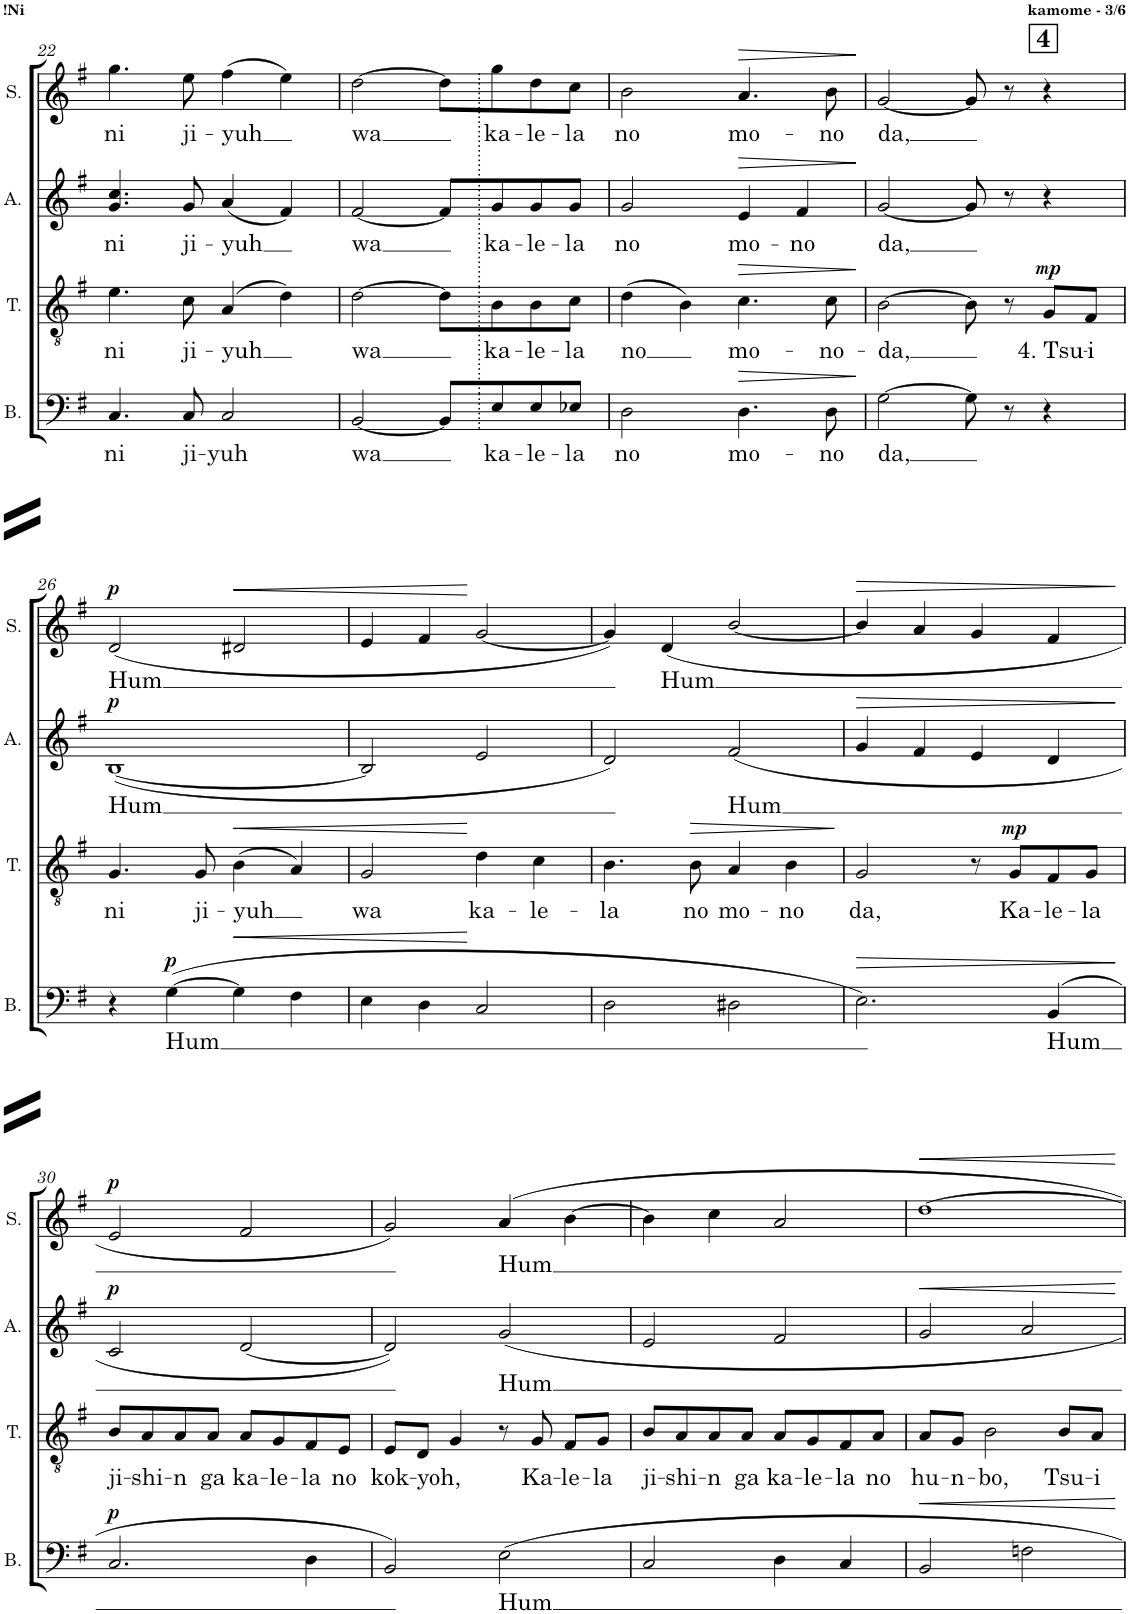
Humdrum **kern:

**kern	**text	**dynam	**kern	**text	**dynam	**kern	**text	**dynam	**kern	**text	**dynam
*part4	*part4	*part4	*part3	*part3	*part3	*part2	*part2	*part2	*part1	*part1	*part1
*staff4	*staff4	*staff4	*staff3	*staff3	*staff3	*staff2	*staff2	*staff2	*staff1	*staff1	*staff1
*I"Bass	*	*	*I"Tenor	*	*	*I"Alto	*	*	*I"Soprano	*	*
*I'B.	*	*	*I'T.	*	*	*I'A.	*	*	*I'S.	*	*
!!LO:PB:g=z
*clefF4	*	*	*clefGv2	*	*	*clefG2	*	*	*clefG2	*	*
*k[f#]	*	*	*k[f#]	*	*	*k[f#]	*	*	*k[f#]	*	*
*M4/4	*	*	*M4/4	*	*	*M4/4	*	*	*M4/4	*	*
*met(c)	*	*	*met(c)	*	*	*met(c)	*	*	*met(c)	*	*
=22	=22	=22	=22	=22	=22	=22	=22	=22	=22	=22	=22
!	!LO:LY:b	!	!	!LO:LY:b	!	!	!LO:LY:b	!	!	!LO:LY:b	!
4.C/	ni	.	4.e\	ni	.	4.g/ 4.cc/	ni	.	4.gg\	ni	.
!	!LO:LY:b	!	!	!LO:LY:b	!	!	!LO:LY:b	!	!	!LO:LY:b	!
8C/	ji-	.	8c\	ji-	.	8g/	ji-	.	8ee\	ji-	.
!	!LO:LY:b	!	!	!LO:LY:b	!	!	!LO:LY:b	!	!	!LO:LY:b	!
2C/	-yuh	.	(4A/	-yuh	.	(4a/	-yuh	.	(4ff#\	-yuh	.
.	.	.	4d\)	.	.	4f#/)	.	.	4ee\)	.	.
=23	=23	=23	=23	=23	=23	=23	=23	=23	=23	=23	=23
!	!LO:LY:b	!	!	!LO:LY:b	!	!	!LO:LY:b	!	!	!LO:LY:b	!
[2BB/	wa	.	[2d\	wa	.	[2f#/	wa	.	[2dd\	wa	.
8BB/L]	.	.	8d\L]	.	.	8f#/L]	.	.	8dd\L]	.	.
!	!LO:LY:b	!	!	!LO:LY:b	!	!	!LO:LY:b	!	!	!LO:LY:b	!
8E/	ka-	.	8B\	ka-	.	8g/	ka-	.	8gg\	ka-	.
!	!LO:LY:b	!	!	!LO:LY:b	!	!	!LO:LY:b	!	!	!LO:LY:b	!
8E/	-le-	.	8B\	-le-	.	8g/	-le-	.	8dd\	-le-	.
!	!LO:LY:b	!	!	!LO:LY:b	!	!	!LO:LY:b	!	!	!LO:LY:b	!
8E-X/J	-la	.	8c\J	-la	.	8g/J	-la	.	8cc\J	-la	.
=24	=24	=24	=24	=24	=24	=24	=24	=24	=24	=24	=24
!	!LO:LY:b	!	!	!LO:LY:b	!	!	!LO:LY:b	!	!	!LO:LY:b	!
2D\	no	.	(4d\	no	.	2g/	no	.	2b\	no	.
.	.	.	4B\)	.	.	.	.	.	.	.	.
!	!LO:LY:b	!LO:HP:b	!	!LO:LY:b	!LO:HP:b	!	!LO:LY:b	!LO:HP:b	!	!LO:LY:b	!LO:HP:b
4.D\	mo-	>	4.c\	mo-	>	4e/	mo-	>	4.a/	mo-	>
!	!	!	!	!	!	!	!LO:LY:b	!	!	!	!
.	.	.	.	.	.	4f#/	-no	.	.	.	.
!	!LO:LY:b	!	!	!LO:LY:b	!	!	!	!	!	!LO:LY:b	!
8D\	-no	.	8c\	-no-	.	.	.	.	8b\	-no	.
.	.	]	.	.	]	.	.	]	.	.	]
!!LO:REH:place=s1:a:B:cj:fs=14:t=4:qo=3
=25	=25	=25	=25	=25	=25	=25	=25	=25	=25	=25	=25
!	!LO:LY:b	!	!	!LO:LY:b	!	!	!LO:LY:b	!	!	!LO:LY:b	!
[2G\	da,	.	[2B\	-da,	.	[2g/	da,	.	[2g/	da,	.
8G\]	.	.	8B\]	.	.	8g/]	.	.	8g/]	.	.
8r	.	.	8r	.	.	8r	.	.	8r	.	.
!	!	!	!	!LO:LY:b	!LO:DY:a	!	!	!	!	!	!
4r	.	.	8G/L	4. Tsu-	mp	4r	.	.	4r	.	.
!	!	!	!	!LO:LY:b	!	!	!	!	!	!	!
.	.	.	8F#/J	-i	.	.	.	.	.	.	.
!!LO:LB:g=z
=26	=26	=26	=26	=26	=26	=26	=26	=26	=26	=26	=26
!	!	!	!	!LO:LY:b	!	!	!LO:LY:b	!LO:DY:a	!	!LO:LY:b	!LO:DY:a
4r	.	.	4.G/	ni	.	([1B	Hum	p	(2d/	Hum	p
!	!LO:LY:b	!LO:DY:a	!	!	!	!	!	!	!	!	!
([4G\	Hum	p	.	.	.	.	.	.	.	.	.
!	!	!	!	!LO:LY:b	!	!	!	!	!	!	!
.	.	.	8G/	ji-	.	.	.	.	.	.	.
!	!	!LO:HP:b	!	!LO:LY:b	!LO:HP:b	!	!	!	!	!	!LO:HP:b
4G\]	.	<	(4B\	-yuh	<	.	.	.	2d#X/	.	<
4F#\	.	.	4A/)	.	.	.	.	.	.	.	.
=27	=27	=27	=27	=27	=27	=27	=27	=27	=27	=27	=27
!	!	!	!	!LO:LY:b	!	!	!	!	!	!	!
4E\	.	.	2G/	wa	.	2B/]	.	.	4e/	.	.
4D\	.	.	.	.	.	.	.	.	4f#/	.	.
!	!	!	!	!LO:LY:b	!	!	!	!	!	!	!
2C/	.	[	4d\	ka-	[	2e/	.	.	[2g/	.	[
!	!	!	!	!LO:LY:b	!	!	!	!	!	!	!
.	.	.	4c\	-le-	.	.	.	.	.	.	.
=28	=28	=28	=28	=28	=28	=28	=28	=28	=28	=28	=28
!	!	!	!	!LO:LY:b	!	!	!	!	!	!	!
2D\	.	.	4.B\	-la	.	2d/)	.	.	4g/])	.	.
!	!	!	!	!	!	!	!	!	!	!LO:LY:b	!
.	.	.	.	.	.	.	.	.	(4d/	Hum	.
!	!	!	!	!LO:LY:b	!LO:HP:b	!	!	!	!	!	!
.	.	.	8B\	no	>	.	.	.	.	.	.
!	!	!	!	!LO:LY:b	!	!	!LO:LY:b	!	!	!	!
2D#X\	.	.	4A/	mo-	.	(2f#/	Hum	.	[2b/	.	.
!	!	!	!	!LO:LY:b	!	!	!	!	!	!	!
.	.	.	4B\	-no	.	.	.	.	.	.	.
.	.	.	.	.	]	.	.	.	.	.	.
=29	=29	=29	=29	=29	=29	=29	=29	=29	=29	=29	=29
!	!	!LO:HP:b	!	!LO:LY:b	!	!	!	!LO:HP:b	!	!	!LO:HP:b
2.E\)	.	>	2G/	da,	.	4g/	.	>	4b/]	.	>
.	.	.	.	.	.	4f#/	.	.	4a/	.	.
.	.	.	8r	.	.	4e/	.	.	4g/	.	.
!	!	!	!	!LO:LY:b	!LO:DY:a	!	!	!	!	!	!
.	.	.	8G/L	Ka-	mp	.	.	.	.	.	.
!	!LO:LY:b	!	!	!LO:LY:b	!	!	!	!	!	!	!
(4BB/	Hum	.	8F#/	-le-	.	4d/	.	.	4f#/	.	.
!	!	!	!	!LO:LY:b	!	!	!	!	!	!	!
.	.	.	8G/J	-la	.	.	.	.	.	.	.
.	.	]	.	.	.	.	.	]	.	.	]
!!LO:LB:g=z
=30	=30	=30	=30	=30	=30	=30	=30	=30	=30	=30	=30
!	!	!LO:DY:a	!	!LO:LY:b	!	!	!	!LO:DY:a	!	!	!LO:DY:a
2.C/	.	p	8B/L	ji-	.	2c/	.	p	2e/	.	p
!	!	!	!	!LO:LY:b	!	!	!	!	!	!	!
.	.	.	8A/	-shi-	.	.	.	.	.	.	.
!	!	!	!	!LO:LY:b	!	!	!	!	!	!	!
.	.	.	8A/	-n	.	.	.	.	.	.	.
!	!	!	!	!LO:LY:b	!	!	!	!	!	!	!
.	.	.	8A/J	ga	.	.	.	.	.	.	.
!	!	!	!	!LO:LY:b	!	!	!	!	!	!	!
.	.	.	8A/L	ka-	.	[2d/	.	.	2f#/	.	.
!	!	!	!	!LO:LY:b	!	!	!	!	!	!	!
.	.	.	8G/	-le-	.	.	.	.	.	.	.
!	!	!	!	!LO:LY:b	!	!	!	!	!	!	!
4D\	.	.	8F#/	-la	.	.	.	.	.	.	.
!	!	!	!	!LO:LY:b	!	!	!	!	!	!	!
.	.	.	8E/J	no	.	.	.	.	.	.	.
=31	=31	=31	=31	=31	=31	=31	=31	=31	=31	=31	=31
!	!	!	!	!LO:LY:b	!	!	!	!	!	!	!
2BB/)	.	.	8E/L	kok-	.	2d/])	.	.	2g/)	.	.
!	!	!	!	!LO:LY:b	!	!	!	!	!	!	!
.	.	.	8D/J	-yoh,	.	.	.	.	.	.	.
.	.	.	4G/	.	.	.	.	.	.	.	.
!	!LO:LY:b	!	!	!	!	!	!LO:LY:b	!	!	!LO:LY:b	!
2E\	Hum	.	8r	.	.	2g/	Hum	.	4a/	Hum	.
!	!	!	!	!LO:LY:b	!	!	!	!	!	!	!
.	.	.	8G/	Ka-	.	.	.	.	.	.	.
!	!	!	!	!LO:LY:b	!	!	!	!	!	!	!
.	.	.	8F#/L	-le-	.	.	.	.	[4b\	.	.
!	!	!	!	!LO:LY:b	!	!	!	!	!	!	!
.	.	.	8G/J	-la	.	.	.	.	.	.	.
=32	=32	=32	=32	=32	=32	=32	=32	=32	=32	=32	=32
!	!	!	!	!LO:LY:b	!	!	!	!	!	!	!
2C/	.	.	8B/L	ji-	.	2e/	.	.	4b\]	.	.
!	!	!	!	!LO:LY:b	!	!	!	!	!	!	!
.	.	.	8A/	-shi-	.	.	.	.	.	.	.
!	!	!	!	!LO:LY:b	!	!	!	!	!	!	!
.	.	.	8A/	-n	.	.	.	.	4cc\	.	.
!	!	!	!	!LO:LY:b	!	!	!	!	!	!	!
.	.	.	8A/J	ga	.	.	.	.	.	.	.
!	!	!	!	!LO:LY:b	!	!	!	!	!	!	!
4D\	.	.	8A/L	ka-	.	2f#/	.	.	2a/	.	.
!	!	!	!	!LO:LY:b	!	!	!	!	!	!	!
.	.	.	8G/	-le-	.	.	.	.	.	.	.
!	!	!	!	!LO:LY:b	!	!	!	!	!	!	!
4C/	.	.	8F#/	-la	.	.	.	.	.	.	.
!	!	!	!	!LO:LY:b	!	!	!	!	!	!	!
.	.	.	8A/J	no	.	.	.	.	.	.	.
=33	=33	=33	=33	=33	=33	=33	=33	=33	=33	=33	=33
!	!	!LO:HP:b	!	!LO:LY:b	!	!	!	!LO:HP:b	!	!	!LO:HP:b
2BB/	.	<	8A/L	-hu-	.	2g/	.	<	[1dd	.	<
!	!	!	!	!LO:LY:b	!	!	!	!	!	!	!
.	.	.	8G/J	-n-	.	.	.	.	.	.	.
!	!	!	!	!LO:LY:b	!	!	!	!	!	!	!
.	.	.	2B\	-bo,	.	.	.	.	.	.	.
2Fn\	.	.	.	.	.	2a/	.	.	.	.	.
!	!	!	!	!LO:LY:b	!	!	!	!	!	!	!
.	.	.	8B/L	Tsu-	.	.	.	.	.	.	.
!	!	!	!	!LO:LY:b	!	!	!	!	!	!	!
.	.	.	8A/J	-i	.	.	.	.	.	.	.
.	.	[	.	.	.	.	.	[	.	.	[
=	=	=	=	=	=	=	=	=	=	=	=
*-	*-	*-	*-	*-	*-	*-	*-	*-	*-	*-	*-
